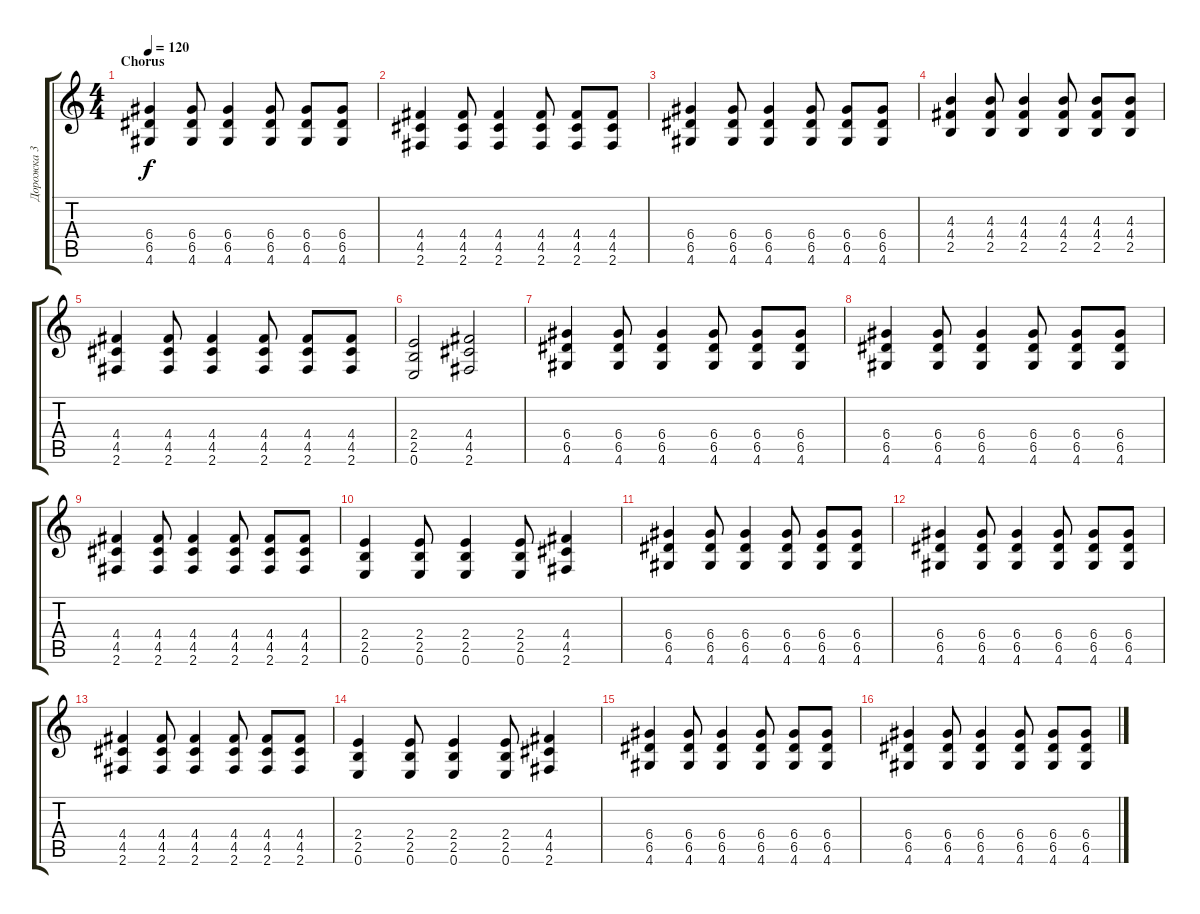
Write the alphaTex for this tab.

\track ("Дорожка 3" "Дорожка 3") {instrument acousticguitarsteel}
\staff {score tabs}
\tuning (E4 B3 G3 D3 A2 E2) {hide}
\ts (4 4)
\section ("" "Chorus")
\tempo 120
\clef g2
\ks c
(6.4 6.5 4.6).4{dy f volume 16 balance 16 instrument overdrivenguitar} (6.4 6.5 4.6).8 (6.4 6.5 4.6).4 (6.4 6.5 4.6).8 (6.4 6.5 4.6).8 (6.4 6.5 4.6).8 |
(4.4 4.5 2.6).4 (4.4 4.5 2.6).8 (4.4 4.5 2.6).4 (4.4 4.5 2.6).8 (4.4 4.5 2.6).8 (4.4 4.5 2.6).8 |
(6.4 6.5 4.6).4 (6.4 6.5 4.6).8 (6.4 6.5 4.6).4 (6.4 6.5 4.6).8 (6.4 6.5 4.6).8 (6.4 6.5 4.6).8 |
(4.3 4.4 2.5).4 (4.3 4.4 2.5).8 (4.3 4.4 2.5).4 (4.3 4.4 2.5).8 (4.3 4.4 2.5).8 (4.3 4.4 2.5).8 |
(4.4 4.5 2.6).4 (4.4 4.5 2.6).8 (4.4 4.5 2.6).4 (4.4 4.5 2.6).8 (4.4 4.5 2.6).8 (4.4 4.5 2.6).8 |
(2.4 2.5 0.6).2 (4.4 4.5 2.6).2 |
(6.4 6.5 4.6).4 (6.4 6.5 4.6).8 (6.4 6.5 4.6).4 (6.4 6.5 4.6).8 (6.4 6.5 4.6).8 (6.4 6.5 4.6).8 |
(6.4 6.5 4.6).4 (6.4 6.5 4.6).8 (6.4 6.5 4.6).4 (6.4 6.5 4.6).8 (6.4 6.5 4.6).8 (6.4 6.5 4.6).8 |
(4.4 4.5 2.6).4 (4.4 4.5 2.6).8 (4.4 4.5 2.6).4 (4.4 4.5 2.6).8 (4.4 4.5 2.6).8 (4.4 4.5 2.6).8 |
(2.4 2.5 0.6).4 (2.4 2.5 0.6).8 (2.4 2.5 0.6).4 (2.4 2.5 0.6).8 (4.4 4.5 2.6).4 |
(6.4 6.5 4.6).4 (6.4 6.5 4.6).8 (6.4 6.5 4.6).4 (6.4 6.5 4.6).8 (6.4 6.5 4.6).8 (6.4 6.5 4.6).8 |
(6.4 6.5 4.6).4 (6.4 6.5 4.6).8 (6.4 6.5 4.6).4 (6.4 6.5 4.6).8 (6.4 6.5 4.6).8 (6.4 6.5 4.6).8 |
(4.4 4.5 2.6).4 (4.4 4.5 2.6).8 (4.4 4.5 2.6).4 (4.4 4.5 2.6).8 (4.4 4.5 2.6).8 (4.4 4.5 2.6).8 |
(2.4 2.5 0.6).4 (2.4 2.5 0.6).8 (2.4 2.5 0.6).4 (2.4 2.5 0.6).8 (4.4 4.5 2.6).4 |
(6.4 6.5 4.6).4 (6.4 6.5 4.6).8 (6.4 6.5 4.6).4 (6.4 6.5 4.6).8 (6.4 6.5 4.6).8 (6.4 6.5 4.6).8 |
(6.4 6.5 4.6).4 (6.4 6.5 4.6).8 (6.4 6.5 4.6).4 (6.4 6.5 4.6).8 (6.4 6.5 4.6).8 (6.4 6.5 4.6).8
